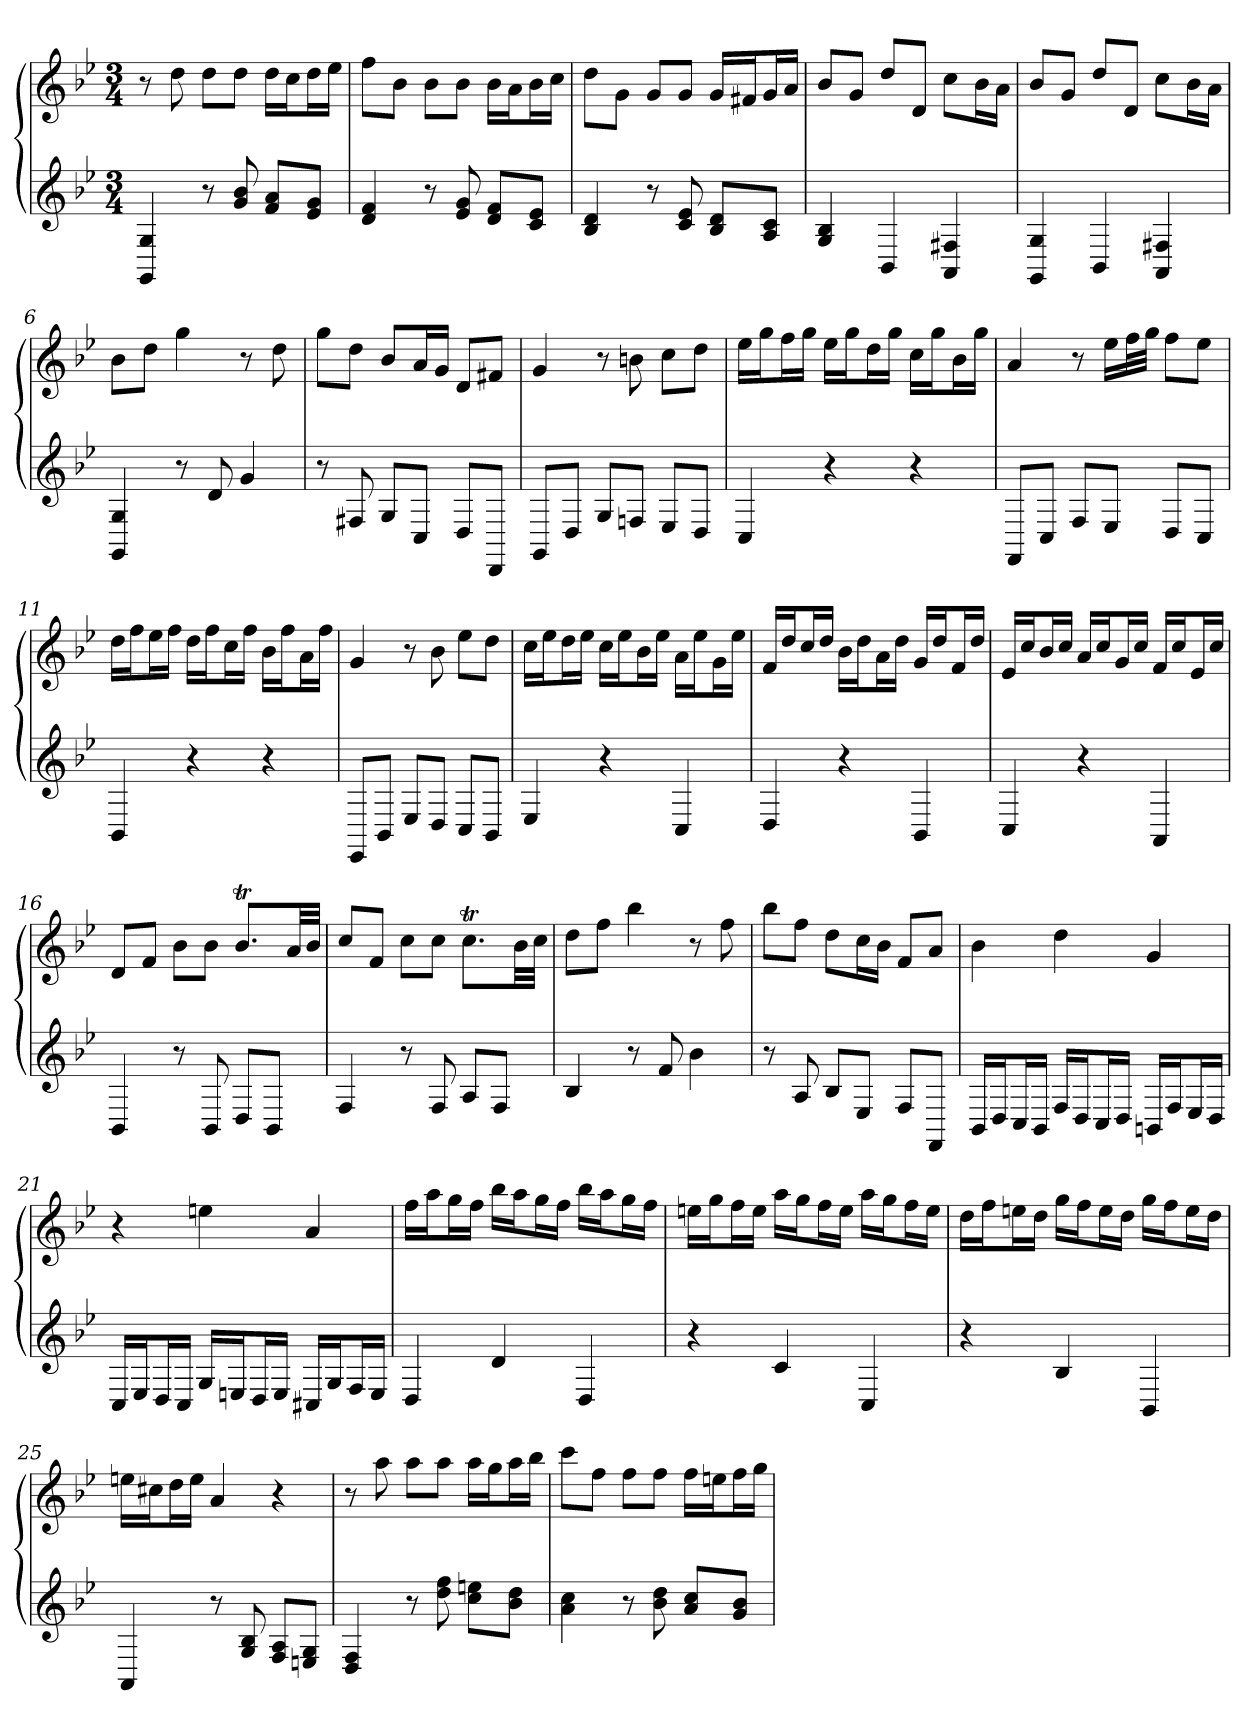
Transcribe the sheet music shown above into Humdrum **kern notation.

**kern	**kern
*part1	*part1
*staff2	*staff1
*k[b-e-]	*k[b-e-]
*g:	*g:
*M3/4	*M3/4
=1	=1
4GG 4G	8r
.	8dd
8r	8ddL
8g 8b-	8ddJ
8f 8aL	16ddLL
.	16ccJ
8e- 8gJ	16ddL
.	16ee-JJ
=2	=2
4d 4f	8ffL
.	8b-J
8r	8b-L
8e- 8g	8b-J
8d 8fL	16b-LL
.	16aJ
8c 8e-J	16b-L
.	16ccJJ
=3	=3
4B- 4d	8ddL
.	8gJ
8r	8gL
8c 8e-	8gJ
8B- 8dL	16gLL
.	16f#XJ
8A 8cJ	16gL
.	16aJJ
=4	=4
4G 4B-	8b-L
.	8gJ
4BB-	8ddL
.	8dJ
4AA 4F#X	8ccL
.	16b-L
.	16aJJ
=5	=5
4GG 4G	8b-L
.	8gJ
4BB-	8ddL
.	8dJ
4AA 4F#X	8ccL
.	16b-L
.	16aJJ
=6	=6
4GG 4G	8b-L
.	8ddJ
8r	4gg
8d	.
4g	8r
.	8dd
=7	=7
8r	8ggL
8F#X	8ddJ
8GL	8b-L
8CJ	16aL
.	16gJJ
8DL	8dL
8DDJ	8f#XJ
=8	=8
8GGL	4g
8DJ	.
8GL	8r
8FnJ	8bn
8E-L	8ccL
8DJ	8ddJ
=9	=9
4C	16ee-LL
.	16ggJ
.	16ffL
.	16ggJJ
4r	16ee-LL
.	16ggJ
.	16ddL
.	16ggJJ
4r	16ccLL
.	16ggJ
.	16b-L
.	16ggJJ
=10	=10
8FFL	4a
8CJ	.
8FL	8r
8E-J	16ee-LL
.	32ffL
.	32ggJJJ
8DL	8ffL
8CJ	8ee-J
=11	=11
4BB-	16ddLL
.	16ffJ
.	16ee-L
.	16ffJJ
4r	16ddLL
.	16ffJ
.	16ccL
.	16ffJJ
4r	16b-LL
.	16ffJ
.	16aL
.	16ffJJ
=12	=12
8EE-L	4g
8BB-J	.
8E-L	8r
8DJ	8b-
8CL	8ee-L
8BB-J	8ddJ
=13	=13
4E-	16ccLL
.	16ee-J
.	16ddL
.	16ee-JJ
4r	16ccLL
.	16ee-J
.	16b-L
.	16ee-JJ
4C	16aLL
.	16ee-J
.	16gL
.	16ee-JJ
=14	=14
4D	16fLL
.	16ddJ
.	16ccL
.	16ddJJ
4r	16b-LL
.	16ddJ
.	16aL
.	16ddJJ
4BB-	16gLL
.	16ddJ
.	16fL
.	16ddJJ
=15	=15
4C	16e-LL
.	16ccJ
.	16b-L
.	16ccJJ
4r	16aLL
.	16ccJ
.	16gL
.	16ccJJ
4AA	16fLL
.	16ccJ
.	16e-L
.	16ccJJ
=16	=16
4BB-	8dL
.	8fJ
8r	8b-L
8BB-	8b-J
8DL	8.b-TL
8BB-J	.
.	32aLL
.	32b-JJJ
=17	=17
4F	8ccL
.	8fJ
8r	8ccL
8F	8ccJ
8AL	8.ccTL
8FJ	.
.	32b-LL
.	32ccJJJ
=18	=18
4B-	8ddL
.	8ffJ
8r	4bb-
8f	.
4b-	8r
.	8ff
=19	=19
8r	8bb-L
8A	8ffJ
8B-L	8ddL
8E-J	16ccL
.	16b-JJ
8FL	8fL
8FFJ	8aJ
=20	=20
16BB-LL	4b-
16DJ	.
16CL	.
16BB-JJ	.
16FLL	4dd
16DJ	.
16CL	.
16DJJ	.
16BBnLL	4g
16FJ	.
16E-L	.
16DJJ	.
=21	=21
16CLL	4r
16E-J	.
16DL	.
16CJJ	.
16GLL	4een
16EnJ	.
16DL	.
16EJJ	.
16C#XLL	4a
16GJ	.
16FL	.
16EJJ	.
=22	=22
4D	16ffLL
.	16aaJ
.	16ggL
.	16ffJJ
4d	16bb-LL
.	16aaJ
.	16ggL
.	16ffJJ
4D	16bb-LL
.	16aaJ
.	16ggL
.	16ffJJ
=23	=23
4r	16eenLL
.	16ggJ
.	16ffL
.	16eeJJ
4c	16aaLL
.	16ggJ
.	16ffL
.	16eeJJ
4C	16aaLL
.	16ggJ
.	16ffL
.	16eeJJ
=24	=24
4r	16ddLL
.	16ffJ
.	16eenL
.	16ddJJ
4B-	16ggLL
.	16ffJ
.	16eeL
.	16ddJJ
4BB-	16ggLL
.	16ffJ
.	16eeL
.	16ddJJ
=25	=25
4AA	16eenLL
.	16cc#XJ
.	16ddL
.	16eeJJ
8r	4a
8G 8B-	.
8F 8AL	4r
8En 8GJ	.
=26	=26
4D 4F	8r
.	8aa
8r	8aaL
8dd 8ff	8aaJ
8cc 8eenL	16aaLL
.	16ggJ
8b- 8ddJ	16aaL
.	16bb-JJ
=27	=27
4a 4cc	8cccL
.	8ffJ
8r	8ffL
8b- 8dd	8ffJ
8a 8ccL	16ffLL
.	16eenJ
8g 8b-J	16ffL
.	16ggJJ
=	=
*-	*-
